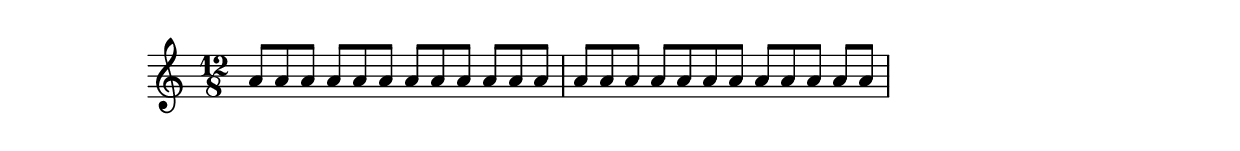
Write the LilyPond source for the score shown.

%% DO NOT EDIT this file manually; it is automatically
%% generated from LSR http://lsr.dsi.unimi.it
%% Make any changes in LSR itself, or in Documentation/snippets/new/ ,
%% and then run scripts/auxiliar/makelsr.py
%%
%% This file is in the public domain.
\version "2.14.2"

\header {
  lsrtags = "version-specific, rhythms"

  texidoc = "
To typeset beams grouped @code{3-4-3-2} in 12/8 it is necessary first
to override the default beam endings  in 12/8, and then to set up the
new beaming endings:

"
  doctitle = "Reverting default beam endings"
} % begin verbatim


\relative c'' {
  \time 12/8

  % Default beaming
  a8 a a a a a a a a a a a

  % Set new values for beam endings
  \set Score.beatStructure = #'(3 4 3 2)
  a8 a a a a a a a a a a a
}
